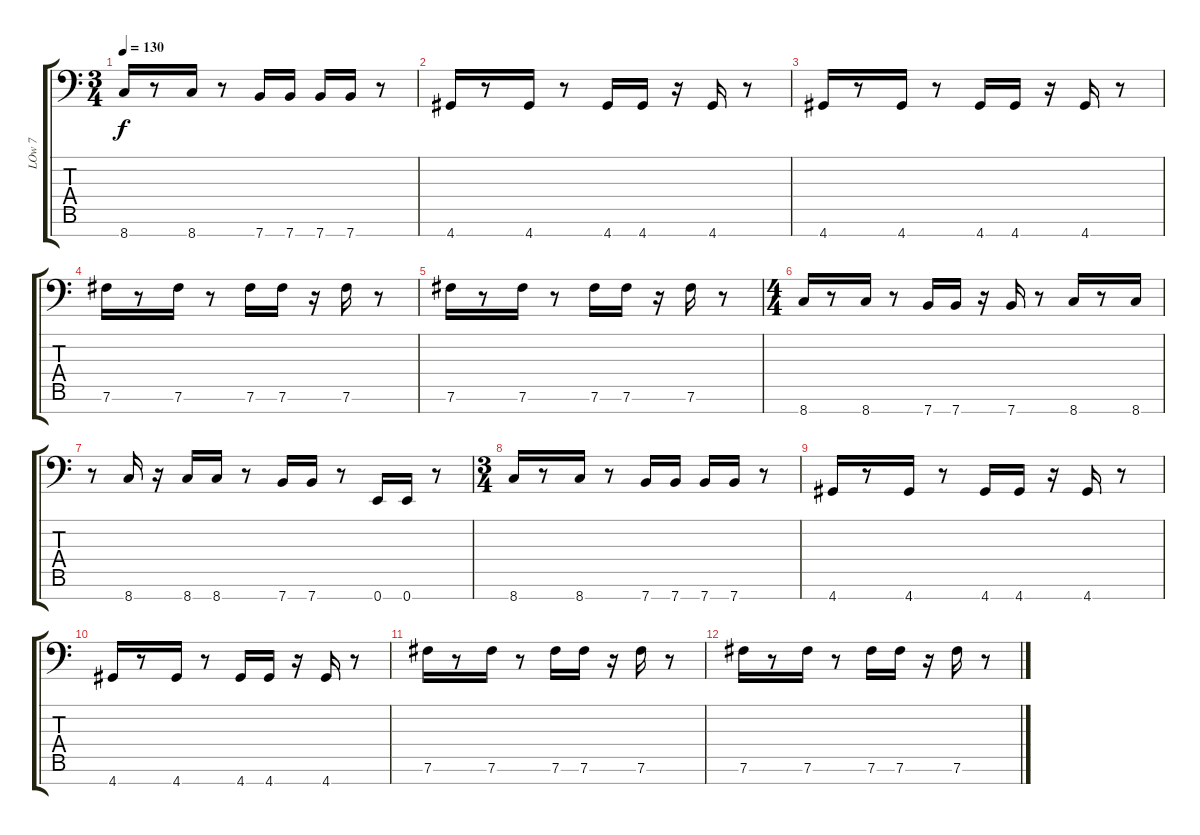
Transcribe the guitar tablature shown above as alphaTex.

\track ("LOw 7" "LOw 7") {instrument distortionguitar}
\staff {score tabs}
\tuning (B3 G3 D3 A2 E2 B1 E1) {hide}
\ts (3 4)
\tempo 130
\clef f4
\ks c
8.7.16{dy f} r.8 8.7.16 r.8 7.7.16 7.7.16 7.7.16 7.7.16 r.8 |
4.7.16 r.8 4.7.16 r.8 4.7.16 4.7.16 r.16 4.7.16 r.8 |
4.7.16 r.8 4.7.16 r.8 4.7.16 4.7.16 r.16 4.7.16 r.8 |
7.6.16 r.8 7.6.16 r.8 7.6.16 7.6.16 r.16 7.6.16 r.8 |
7.6.16 r.8 7.6.16 r.8 7.6.16 7.6.16 r.16 7.6.16 r.8 |
\ts (4 4)
8.7.16 r.8 8.7.16 r.8 7.7.16 7.7.16 r.16 7.7.16 r.8 8.7.16 r.8 8.7.16 |
r.8 8.7.16 r.16 8.7.16 8.7.16 r.8 7.7.16 7.7.16 r.8 0.7.16 0.7.16 r.8 |
\ts (3 4)
8.7.16 r.8 8.7.16 r.8 7.7.16 7.7.16 7.7.16 7.7.16 r.8 |
4.7.16 r.8 4.7.16 r.8 4.7.16 4.7.16 r.16 4.7.16 r.8 |
4.7.16 r.8 4.7.16 r.8 4.7.16 4.7.16 r.16 4.7.16 r.8 |
7.6.16 r.8 7.6.16 r.8 7.6.16 7.6.16 r.16 7.6.16 r.8 |
7.6.16 r.8 7.6.16 r.8 7.6.16 7.6.16 r.16 7.6.16 r.8
